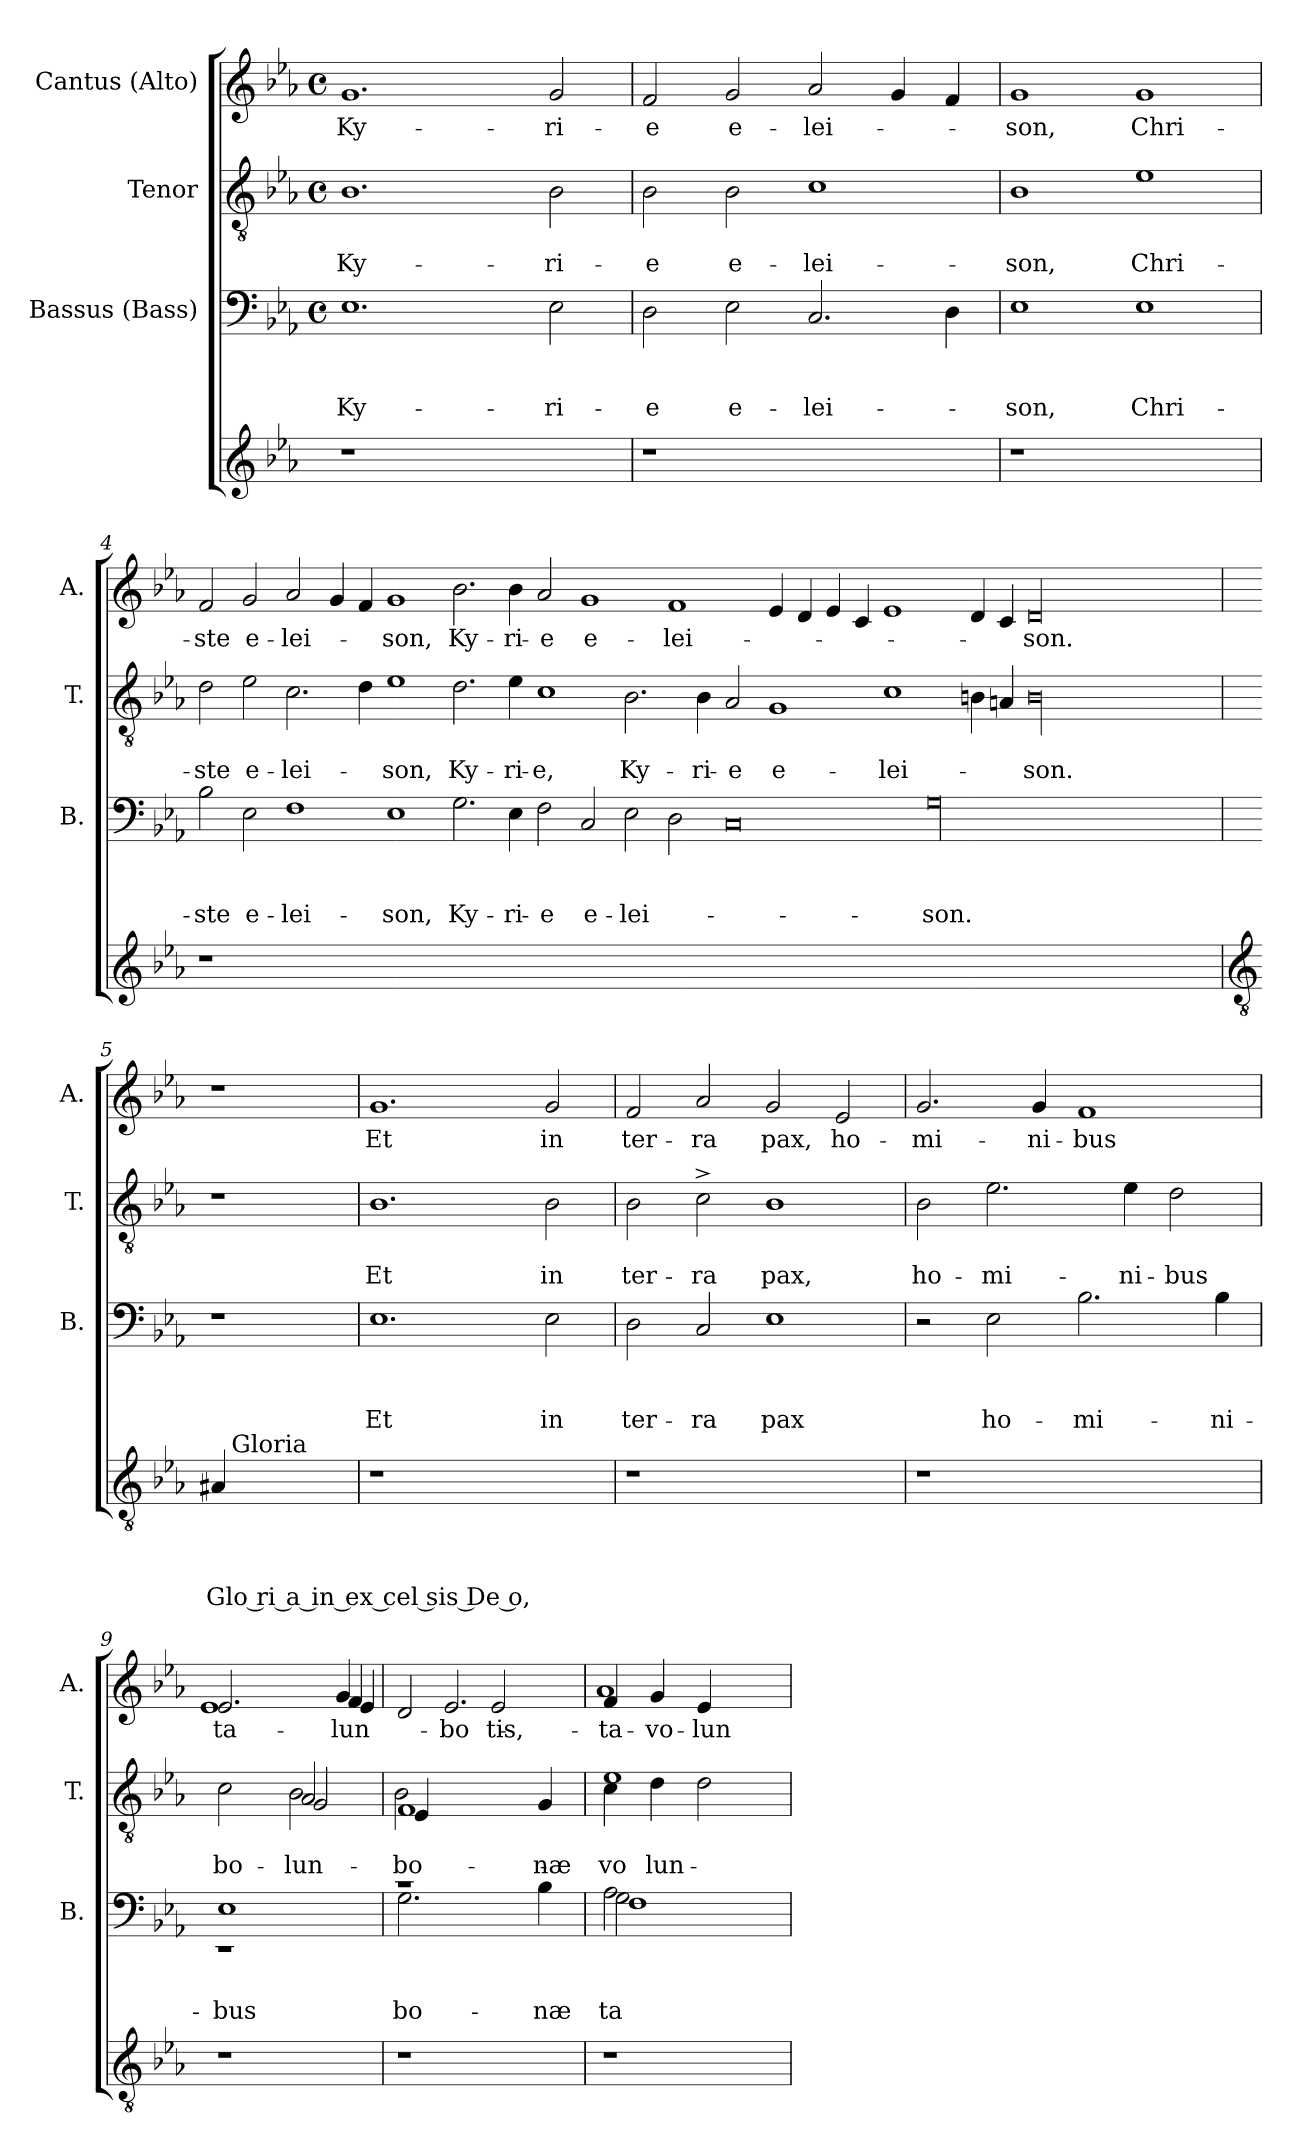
**kern	**text	**text	**text	**text	**kern	**text	**text	**text	**kern	**text	**text	**kern	**text
*part4	*part4	*part4	*part4	*part4	*part3	*part3	*part3	*part3	*part2	*part2	*part2	*part1	*part1
*staff4	*staff4	*staff4	*staff4	*staff4	*staff3	*staff3	*staff3	*staff3	*staff2	*staff2	*staff2	*staff1	*staff1
*	*	*	*	*	*I"Bassus (Bass)	*	*	*	*I"Tenor	*	*	*I"Cantus (Alto)	*
*	*	*	*	*	*I'B.	*	*	*	*I'T.	*	*	*I'A.	*
*clefG2	*	*	*	*	*clefF4	*	*	*	*clefGv2	*	*	*clefG2	*
*k[b-e-a-]	*	*	*	*	*k[b-e-a-]	*	*	*	*k[b-e-a-]	*	*	*k[b-e-a-]	*
*E-:	*	*	*	*	*E-:	*	*	*	*E-:	*	*	*E-:	*
*	*	*	*	*	*M4/4	*	*	*	*M4/4	*	*	*M4/4	*
*	*	*	*	*	*met(c)	*	*	*	*met(c)	*	*	*met(c)	*
=1	=1	=1	=1	=1	=1	=1	=1	=1	=1	=1	=1	=1	=1
!	!	!	!	!	!	!	!	!LO:LY:b	!	!	!LO:LY:b	!	!LO:LY:b
1r	.	.	.	.	1.E-	.	.	Ky-	1.B-	.	Ky-	1.g	Ky-
1ryy	.	.	.	.	.	.	.	.	.	.	.	.	.
!	!	!	!	!	!	!	!	!LO:LY:b	!	!	!LO:LY:b	!	!LO:LY:b
.	.	.	.	.	2E-\	.	.	-ri-	2B-\	.	-ri-	2g/	-ri-
=2	=2	=2	=2	=2	=2	=2	=2	=2	=2	=2	=2	=2	=2
!	!	!	!	!	!	!	!	!LO:LY:b	!	!	!LO:LY:b	!	!LO:LY:b
1r	.	.	.	.	2D\	.	.	-e	2B-\	.	-e	2f/	-e
!	!	!	!	!	!	!	!	!LO:LY:b	!	!	!LO:LY:b	!	!LO:LY:b
.	.	.	.	.	2E-\	.	.	e-	2B-\	.	e-	2g/	e-
!	!	!	!	!	!	!	!	!LO:LY:b	!	!	!LO:LY:b	!	!LO:LY:b
1ryy	.	.	.	.	2.C/	.	.	-lei-	1c	.	-lei-	2a-/	-lei-
.	.	.	.	.	.	.	.	.	.	.	.	4g/	.
.	.	.	.	.	4D\	.	.	.	.	.	.	4f/	.
=3	=3	=3	=3	=3	=3	=3	=3	=3	=3	=3	=3	=3	=3
!	!	!	!	!	!	!	!	!LO:LY:b	!	!	!LO:LY:b	!	!LO:LY:b
1r	.	.	.	.	1E-	.	.	-son,	1B-	.	-son,	1g	-son,
!	!	!	!	!	!	!	!	!LO:LY:b	!	!	!LO:LY:b	!	!LO:LY:b
1ryy	.	.	.	.	1E-	.	.	Chri-	1e-	.	Chri-	1g	Chri-
!!LO:LB:g=z
=4	=4	=4	=4	=4	=4	=4	=4	=4	=4	=4	=4	=4	=4
!	!	!	!	!	!	!	!	!LO:LY:b	!	!	!LO:LY:b	!	!LO:LY:b
1r	.	.	.	.	2B-\	.	.	-ste	2d\	.	-ste	2f/	-ste
!	!	!	!	!	!	!	!	!LO:LY:b	!	!	!LO:LY:b	!	!LO:LY:b
.	.	.	.	.	2E-\	.	.	e-	2e-\	.	e-	2g/	e-
!	!	!	!	!	!	!	!	!LO:LY:b	!	!	!LO:LY:b	!	!LO:LY:b
000.ryy	.	.	.	.	1F	.	.	-lei-	2.c\	.	-lei-	2a-/	-lei-
.	.	.	.	.	.	.	.	.	.	.	.	4g/	.
.	.	.	.	.	.	.	.	.	4d\	.	.	4f/	.
!	!	!	!	!	!	!	!	!LO:LY:b	!	!	!LO:LY:b	!	!LO:LY:b
.	.	.	.	.	1E-	.	.	-son,	1e-	.	-son,	1g	-son,
!	!	!	!	!	!	!	!	!LO:LY:b	!	!	!LO:LY:b	!	!LO:LY:b
.	.	.	.	.	2.G\	.	.	Ky-	2.d\	.	Ky-	2.b-\	Ky-
!	!	!	!	!	!	!	!	!LO:LY:b	!	!	!LO:LY:b	!	!LO:LY:b
.	.	.	.	.	4E-\	.	.	-ri-	4e-\	.	-ri-	4b-\	-ri-
!	!	!	!	!	!	!	!	!LO:LY:b	!	!	!LO:LY:b	!	!LO:LY:b
.	.	.	.	.	2F\	.	.	-e	1c	.	-e,	2a-/	-e
!	!	!	!	!	!	!	!	!LO:LY:b	!	!	!	!	!LO:LY:b:rj
.	.	.	.	.	2C/	.	.	e-	.	.	.	1g	e-
!	!	!	!	!	!	!	!	!LO:LY:b	!	!	!LO:LY:b	!	!
.	.	.	.	.	2E-\	.	.	-lei-	2.B-\	.	Ky-	.	.
!	!	!	!	!	!	!	!	!	!	!	!	!	!LO:LY:b
.	.	.	.	.	2D\	.	.	.	.	.	.	1f	-lei-
!	!	!	!	!	!	!	!	!	!	!	!LO:LY:b	!	!
.	.	.	.	.	.	.	.	.	4B-\	.	-ri-	.	.
!	!	!	!	!	!	!	!	!	!	!	!LO:LY:b	!	!
.	.	.	.	.	0C	.	.	.	2A-/	.	-e	.	.
!	!	!	!	!	!	!	!	!	!	!	!LO:LY:b:rj	!	!
.	.	.	.	.	.	.	.	.	1G	.	e-	4e-/	.
.	.	.	.	.	.	.	.	.	.	.	.	4d/	.
.	.	.	.	.	.	.	.	.	.	.	.	4e-/	.
.	.	.	.	.	.	.	.	.	.	.	.	4c/	.
!	!	!	!	!	!	!	!	!	!	!	!LO:LY:b	!	!
.	.	.	.	.	.	.	.	.	1c	.	-lei-	1e-	.
!	!	!	!	!	!	!	!	!LO:LY:b	!	!	!	!	!
.	.	.	.	.	00G	.	.	-son.	.	.	.	.	.
.	.	.	.	.	.	.	.	.	4Bn\	.	.	4d/	.
.	.	.	.	.	.	.	.	.	4An/	.	.	4c/	.
!	!	!	!	!	!	!	!	!	!	!	!LO:LY:b	!	!LO:LY:b
.	.	.	.	.	.	.	.	.	00B	.	-son.	00d	-son.
.	.	.	.	.	1ryy	.	.	.	.	.	.	.	.
!!LO:LB:g=z
=5!	=5!	=5!	=5!	=5!	=5!	=5!	=5!	=5!	=5!	=5!	=5!	=5!	=5!
*clefGv2	*	*	*	*	*	*	*	*	*	*	*	*	*
!	!	!	!	!LO:LY:b:rj	!	!	!	!	!	!	!	!	!
*^	*	*	*	*	*	*	*	*	*	*	*	*	*
4A#	16ryy	.	.	.	Glo ri a in ex cel sis De o,-	1r	.	.	.	1r	.	.	1r	.
!	!LO:TX:a:t=Gloria	!	!	!	!	!	!	!	!	!	!	!	!	!
.	2...ryy	.	.	.	.	.	.	.	.	.	.	.	.	.
2.ryy	.	.	.	.	.	.	.	.	.	.	.	.	.	.
!!LO:LB:g=z
=6	=6	=6	=6	=6	=6	=6	=6	=6	=6	=6	=6	=6	=6	=6
!	!	!	!	!	!	!	!	!	!LO:LY:b	!	!	!LO:LY:b	!	!LO:LY:b
*v	*v	*	*	*	*	*	*	*	*	*	*	*	*	*
1r	.	.	.	.	1.E-	.	.	Et	1.B-	.	Et	1.g	Et
1ryy	.	.	.	.	.	.	.	.	.	.	.	.	.
!	!	!	!	!	!	!	!	!LO:LY:b	!	!	!LO:LY:b	!	!LO:LY:b
.	.	.	.	.	2E-\	.	.	in	2B-\	.	in	2g/	in
=7	=7	=7	=7	=7	=7	=7	=7	=7	=7	=7	=7	=7	=7
!	!	!	!	!	!	!	!	!LO:LY:b	!	!	!LO:LY:b	!	!LO:LY:b
1r	.	.	.	.	2D\	.	.	ter-	2B-\	.	ter-	2f/	ter-
!	!	!	!	!	!	!	!	!LO:LY:b	!	!	!LO:LY:b	!	!LO:LY:b
.	.	.	.	.	2C/	.	.	-ra	2c^>\	.	-ra	2a-/	-ra
!	!	!	!	!	!	!	!	!LO:LY:b	!	!	!LO:LY:b	!	!LO:LY:b
1ryy	.	.	.	.	1E-	.	.	pax	1B-	.	pax,	2g/	pax,
!	!	!	!	!	!	!	!	!	!	!	!	!	!LO:LY:b
.	.	.	.	.	.	.	.	.	.	.	.	2e-/	ho-
=8	=8	=8	=8	=8	=8	=8	=8	=8	=8	=8	=8	=8	=8
!	!	!	!	!	!	!	!	!	!	!	!LO:LY:b	!	!LO:LY:b
1r	.	.	.	.	2r	.	.	.	2B-\	.	ho-	2.g/	-mi-
!	!	!	!	!	!	!	!	!LO:LY:b	!	!	!LO:LY:b	!	!
.	.	.	.	.	2E-\	.	.	ho-	2.e-\	.	-mi-	.	.
!	!	!	!	!	!	!	!	!	!	!	!	!	!LO:LY:b
.	.	.	.	.	.	.	.	.	.	.	.	4g/	-ni-
!	!	!	!	!	!	!	!	!LO:LY:b	!	!	!	!	!LO:LY:b
1ryy	.	.	.	.	2.B-\	.	.	-mi-	.	.	.	1f	-bus
!	!	!	!	!	!	!	!	!	!	!	!LO:LY:b	!	!
.	.	.	.	.	.	.	.	.	4e-\	.	-ni-	.	.
!	!	!	!	!	!	!	!	!	!	!	!LO:LY:b	!	!
.	.	.	.	.	.	.	.	.	2d\	.	-bus	.	.
!	!	!	!	!	!	!	!	!LO:LY:b	!	!	!	!	!
.	.	.	.	.	4B-\	.	.	-ni-	.	.	.	.	.
=9	=9	=9	=9	=9	=9	=9	=9	=9	=9	=9	=9	=9	=9
!	!	!	!	!	!	!	!	!LO:LY:b	!	!	!LO:LY:b	!	!LO:LY:b
*	*	*	*	*	*^	*	*	*	*^	*	*	*^	*
*	*	*	*	*	*	*	*	*	*	*	*^	*	*	*	*^	*
*	*	*	*	*	*	*	*	*	*	*	*	*	*	*	*	*	*^	*
!	!	!	!	!	!	!	!	!	!	!	!	!	!	!	!	!	!	!	!LO:LY:b
1r	.	.	.	.	1E-	1rEE	.	.	-bus	2c\	2ryy	2ryy	.	bo-	2.e-/	2.ryy	2.ryy	1e-	-ta-
!	!	!	!	!	!	!	!	!	!	!	!	!	!	!LO:LY:b	!	!	!	!	!
!	!	!	!	!	!	!	!	!	!	!	!	!	!	!LO:LY:b	!	!	!	!	!
!	!	!	!	!	!	!	!	!	!	!	!	!	!	!LO:LY:b	!	!	!	!	!
.	.	.	.	.	.	.	.	.	.	2B-\	2A-/	2G/	.	-lun-	.	.	.	.	.
!	!	!	!	!	!	!	!	!	!	!	!	!	!	!	!	!	!	!	!LO:LY:b
!	!	!	!	!	!	!	!	!	!	!	!	!	!	!	!	!	!	!	!LO:LY:b
!	!	!	!	!	!	!	!	!	!	!	!	!	!	!	!	!	!	!	!LO:LY:b
.	.	.	.	.	.	.	.	.	.	.	.	.	.	.	4g/	4f/	4e-/	.	-lun-
*	*	*	*	*	*	*	*	*	*	*	*	*	*	*	*	*	*v	*v	*
=10	=10	=10	=10	=10	=10	=10	=10	=10	=10	=10	=10	=10	=10	=10	=10	=10	=10	=10
!	!	!	!	!	!	!	!	!	!LO:LY:b	!	!	!	!	!LO:LY:b	!	!	!	!
!	!	!	!	!	!	!	!	!	!	!	!	!	!	!LO:LY:b	!	!	!	!
!	!	!	!	!	!	!	!	!	!	!	!	!	!	!LO:LY:b	!	!	!	!
*	*	*	*	*	*	*	*	*	*	*	*	*	*	*	*	*v	*v	*
1r	.	.	.	.	1rc	2.G\	.	.	bo-	1F	4E-/	2B-\	.	bo-	2d/	4ryy	.
!	!	!	!	!	!	!	!	!	!	!	!	!	!	!	!	!	!LO:LY:b
.	.	.	.	.	.	.	.	.	.	.	2.ryy	.	.	.	.	2.e-/	bo-
!	!	!	!	!	!	!	!	!	!	!	!	!	!	!	!	!	!LO:LY:b
.	.	.	.	.	.	.	.	.	.	.	.	4ryy	.	.	2e-/	.	-tis,
!	!	!	!	!	!	!	!	!	!LO:LY:b	!	!	!	!	!LO:LY:b	!	!	!
.	.	.	.	.	.	4B-\	.	.	-næ	.	.	4G/	.	-næ	.	.	.
!!LO:LB:g=z	!!
=11	=11	=11	=11	=11	=11	=11	=11	=11	=11	=11	=11	=11	=11	=11	=11	=11	=11
!	!	!	!	!	!	!	!	!	!LO:LY:b	!	!	!	!	!	!	!	!
!	!	!	!	!	!	!	!	!	!LO:LY:b	!	!	!	!	!	!	!	!
*	*	*	*	*	*	*^	*	*	*	*	*	*	*	*	*	*	*
!	!	!	!	!	!	!	!	!	!	!LO:LY:b	!	!	!	!	!LO:LY:b	!	!	!
!	!	!	!	!	!	!	!	!	!	!	!	!	!	!	!LO:LY:b	!	!	!LO:LY:b
!	!	!	!	!	!	!	!	!	!	!	!	!	!	!	!	!	!	!LO:LY:b
*	*	*	*	*	*	*	*	*	*	*	*	*v	*v	*	*	*	*	*
1r	.	.	.	.	2A-\	2G\	1F	.	.	-ta-	1e-	4c\	.	-vo-	4f/	1a-	-ta-
!	!	!	!	!	!	!	!	!	!	!	!	!	!	!LO:LY:b	!	!	!LO:LY:b
.	.	.	.	.	.	.	.	.	.	.	.	4d\	.	-lun-	4g/	.	vo-
!	!	!	!	!	!	!	!	!	!	!	!	!	!	!	!	!	!LO:LY:b
.	.	.	.	.	2ryy	2ryy	.	.	.	.	.	2d\	.	.	4e-/	.	-lun-
.	.	.	.	.	.	.	.	.	.	.	.	.	.	.	4ryy	.	.
*	*	*	*	*	*v	*v	*v	*	*	*	*	*	*	*	*v	*v	*
*	*	*	*	*	*	*	*	*	*v	*v	*	*	*	*
=	=	=	=	=	=	=	=	=	=	=	=	=	=
*-	*-	*-	*-	*-	*-	*-	*-	*-	*-	*-	*-	*-	*-
